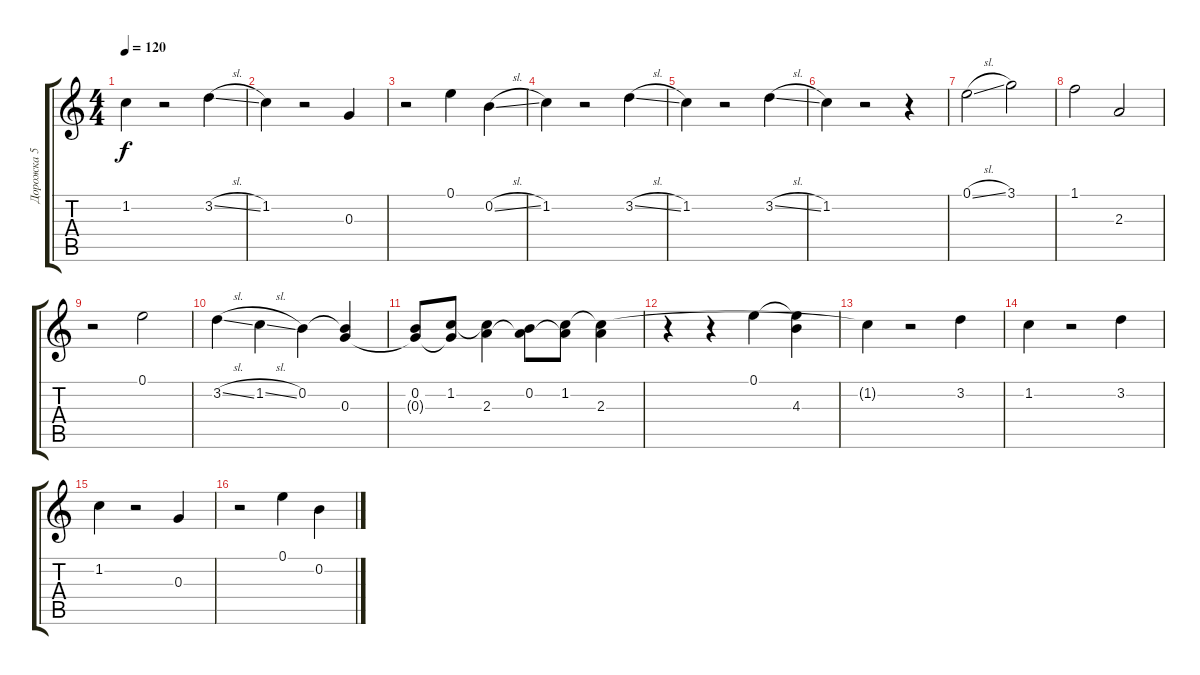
\track ("Дорожка 5" "Дорожка 5") {instrument contrabass}
\staff {score tabs}
\tuning (E4 B3 G3 D3 A2 E2) {hide}
\ts (4 4)
\tempo 120
\clef g2
\ks c
1.2.4{dy f} r.2 3.2{sl}.4 |
1.2.4 r.2 0.3.4 |
r.2 0.1.4 0.2{sl}.4 |
1.2.4 r.2 3.2{sl}.4 |
1.2.4 r.2 3.2{sl}.4 |
1.2.4 r.2 r.4 |
0.1{sl}.2 3.1.2 |
1.1.2 2.3.2 |
r.2 0.1.2 |
3.2{sl}.4 1.2{sl}.4 0.2.4 (0.2{t} 0.3).4 |
(0.2 0.3{t}).8 (1.2 0.3{t}).8 (1.2{t} 2.3).4 (0.2 2.3{t}).8 (1.2 2.3{t}).8 (1.2{t} 2.3).4 |
r.4 r.4 0.1.4 (0.1{t} 4.3).4 |
1.2{t}.4 r.2 3.2.4 |
1.2.4 r.2 3.2.4 |
1.2.4 r.2 0.3.4 |
r.2 0.1.4 0.2.4
